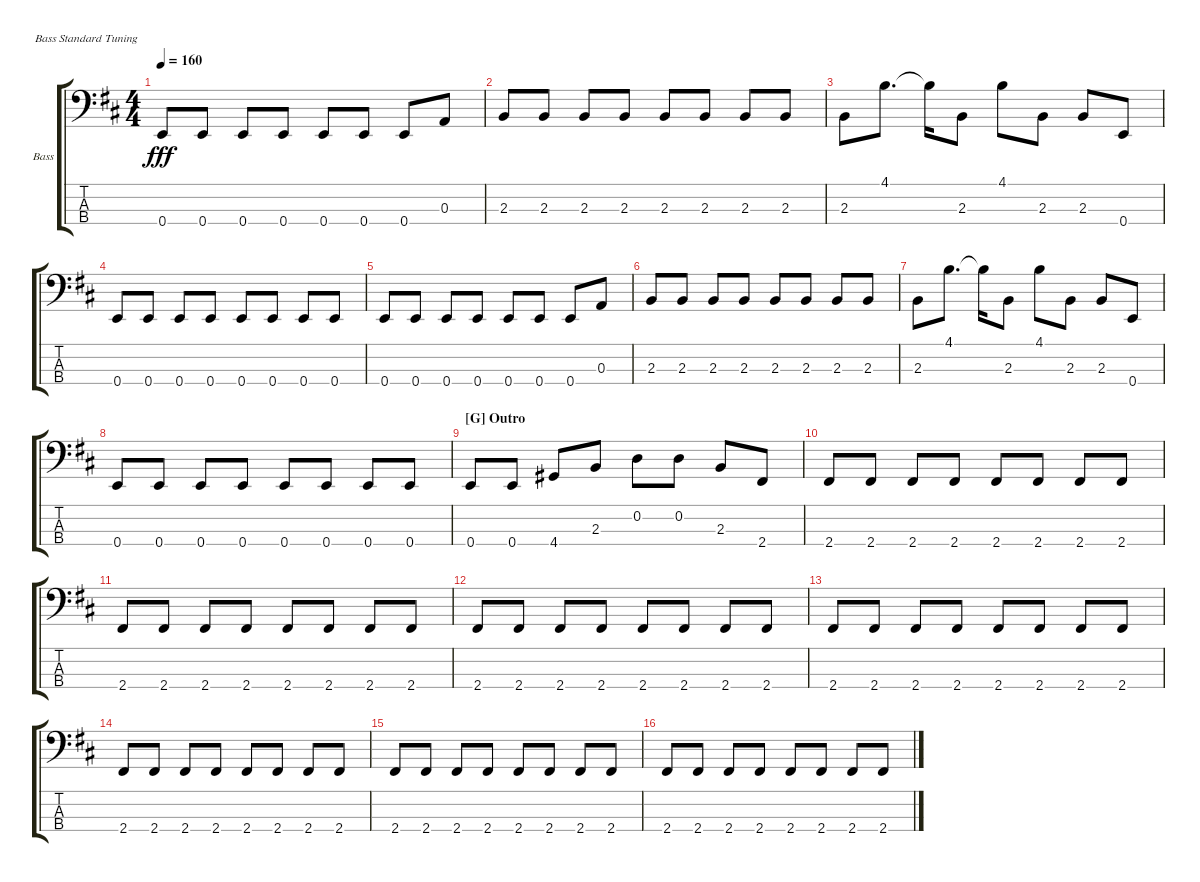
\defaultSystemsLayout 4
\bracketExtendMode groupsimilarinstruments
\firstSystemTrackNameOrientation horizontal
\otherSystemsTrackNameOrientation horizontal
\track ("Bass" "Bass") {instrument electricbassfinger}
\staff {score tabs}
\tuning (G2 D2 A1 E1)
\ts (4 4)
\tempo 160
\clef f4
\scale
0.333333
\ks d
0.4.8{dy fff} 0.4.8 0.4.8 0.4.8 0.4.8 0.4.8 0.4.8 0.3.8 |
\scale
0.333333 2.3.8 2.3.8 2.3.8 2.3.8 2.3.8 2.3.8 2.3.8 2.3.8 |
\scale
0.333333 2.3.8 4.1.8{d} 4.1{t}.16 2.3.8 4.1.8 2.3.8 2.3.8 0.4.8 |
\scale
0.333333 0.4.8 0.4.8 0.4.8 0.4.8 0.4.8 0.4.8 0.4.8 0.4.8 |
\scale
0.333333 0.4.8 0.4.8 0.4.8 0.4.8 0.4.8 0.4.8 0.4.8 0.3.8 |
\scale
0.333333 2.3.8 2.3.8 2.3.8 2.3.8 2.3.8 2.3.8 2.3.8 2.3.8 |
\scale
0.333333 2.3.8 4.1.8{d} 4.1{t}.16 2.3.8 4.1.8 2.3.8 2.3.8 0.4.8 |
\scale
0.333333 0.4.8 0.4.8 0.4.8 0.4.8 0.4.8 0.4.8 0.4.8 0.4.8 |
\section ("G" "Outro")
\scale
0.333333 0.4.8 0.4.8 4.4.8 2.3.8 0.2.8 0.2.8 2.3.8 2.4.8 |
\scale
0.333333 2.4.8 2.4.8 2.4.8 2.4.8 2.4.8 2.4.8 2.4.8 2.4.8 |
\scale
0.333333 2.4.8 2.4.8 2.4.8 2.4.8 2.4.8 2.4.8 2.4.8 2.4.8 |
\scale
0.333333 2.4.8 2.4.8 2.4.8 2.4.8 2.4.8 2.4.8 2.4.8 2.4.8 |
\scale
0.333333 2.4.8 2.4.8 2.4.8 2.4.8 2.4.8 2.4.8 2.4.8 2.4.8 |
\scale
0.333333 2.4.8 2.4.8 2.4.8 2.4.8 2.4.8 2.4.8 2.4.8 2.4.8 |
\scale
0.333333 2.4.8 2.4.8 2.4.8 2.4.8 2.4.8 2.4.8 2.4.8 2.4.8 |
\scale
0.333333 2.4.8 2.4.8 2.4.8 2.4.8 2.4.8 2.4.8 2.4.8 2.4.8
